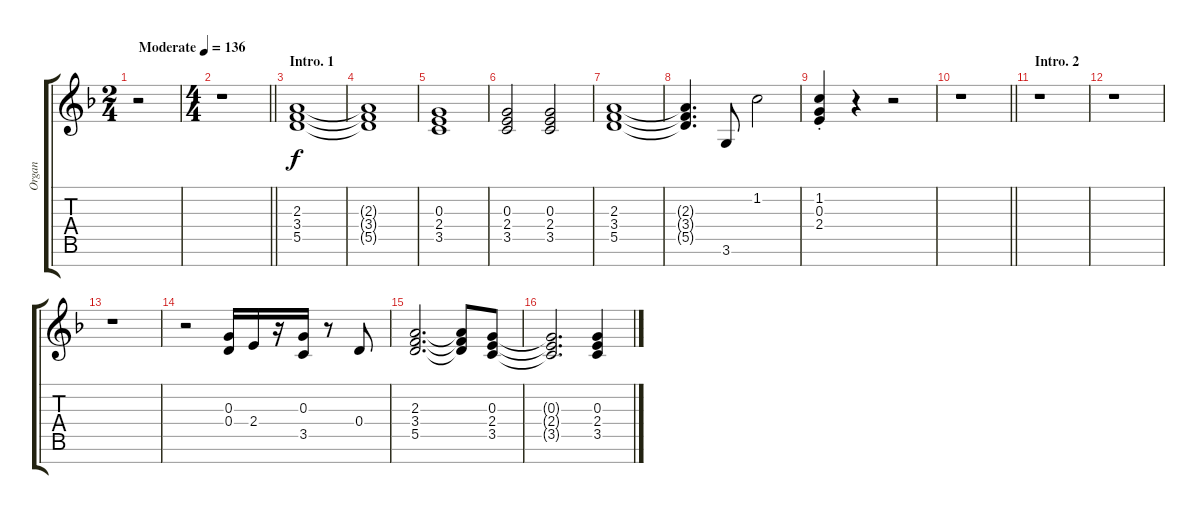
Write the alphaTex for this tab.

\track ("Organ" "Organ") {instrument rockorgan}
\staff {score tabs}
\tuning (E5 B4 G4 D4 A3 E3 B2) {hide}
\ts (2 4)
\tempo (136 "Moderate")
\clef g2
\ks f
r.2{dy f instrument rockorgan} |
\ts (4 4)
\barLineRight lightlight
r.1 |
\section ("" "Intro. 1")
(2.3 3.4 5.5).1 |
(2.3{t} 3.4{t} 5.5{t}).1 |
(0.3 2.4 3.5).1 |
(0.3 2.4 3.5).2 (0.3 2.4 3.5).2 |
(2.3 3.4 5.5).1 |
(2.3{t} 3.4{t} 5.5{t}).4{d} 3.6.8 1.2.2 |
(1.2{st} 0.3{st} 2.4{st}).4 r.4 r.2 |
\barLineRight lightlight
r.1 |
\section ("" "Intro. 2")
r.1 |
r.1 |
r.1 |
r.2 (0.3 0.4).16 2.4.16 r.16 (0.3 3.5).16 r.8 0.4.8 |
(2.3 3.4 5.5).2{d} (2.3{t} 3.4{t} 5.5{t}).8 (0.3 2.4 3.5).8 |
(0.3{t} 2.4{t} 3.5{t}).2{d} (0.3 2.4 3.5).4
